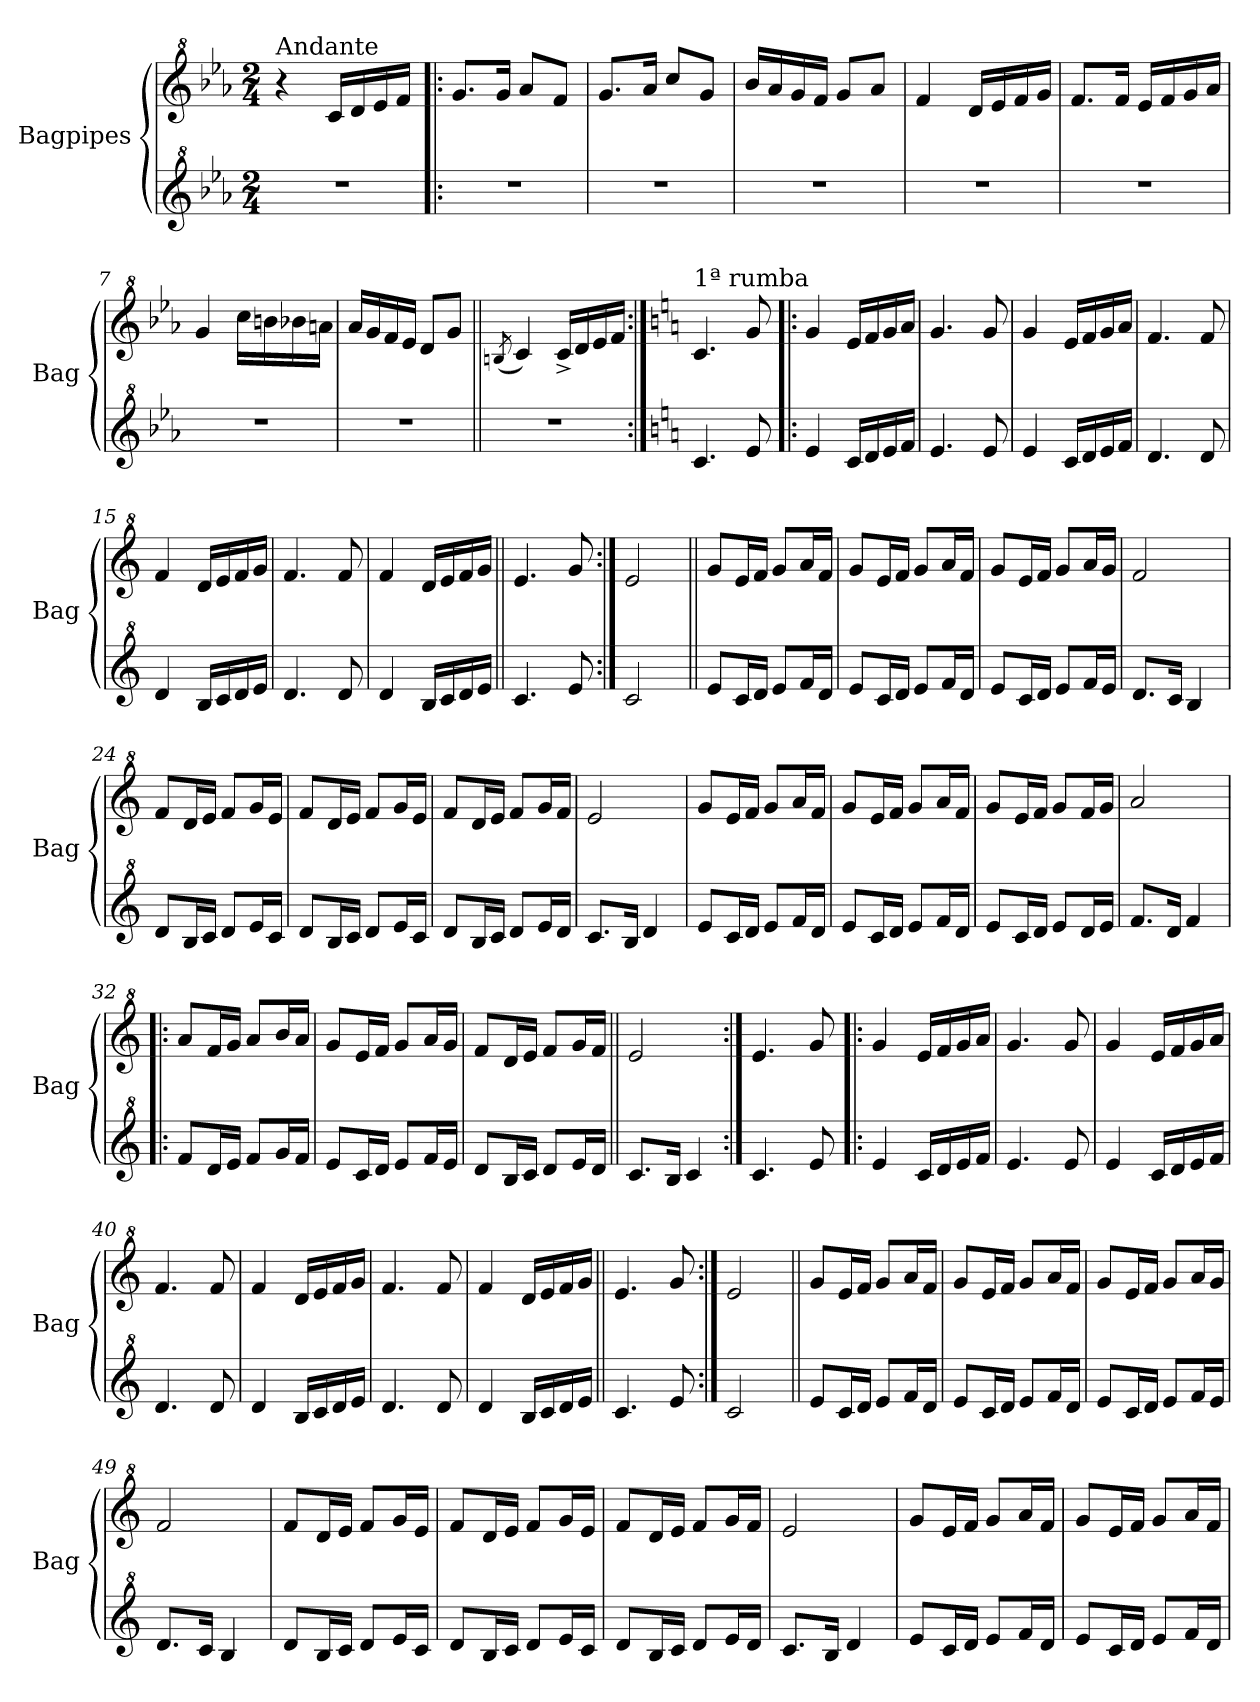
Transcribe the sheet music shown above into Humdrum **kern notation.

**kern	**kern
*part2	*part1
*staff2	*staff1
*I"Bagpipes	*I"Bagpipes
*I'Bag	*I'Bag
*clefG^2	*clefG^2
*k[b-e-a-]	*k[b-e-a-]
*E-:	*E-:
*M2/4	*M2/4
=1	=1
!	!LO:TX:a:t=Andante
2r	4r
.	16cc/LL
.	16dd/
.	16ee-/
.	16ff/JJ
=2!|:	=2!|:
2r	8.gg/L
.	16gg/Jk
.	8aa-/L
.	8ff/J
=3	=3
2r	8.gg/L
.	16aa-/Jk
.	8ccc/L
.	8gg/J
=4	=4
2r	16bb-/LL
.	16aa-/
.	16gg/
.	16ff/JJ
.	8gg/L
.	8aa-/J
=5	=5
2r	4ff/
.	16dd/LL
.	16ee-/
.	16ff/
.	16gg/JJ
=6	=6
2r	8.ff/L
.	16ff/Jk
.	16ee-/LL
.	16ff/
.	16gg/
.	16aa-/JJ
!!LO:LB:g=z
=7	=7
2r	4gg/
.	16ccc\LL
.	16bbn\
.	16bb-X\
.	16aan\JJ
=8	=8
2r	16aa-/LL
.	16gg/
.	16ff/
.	16ee-/JJ
.	8dd/L
.	8gg/J
=9||	=9||
.	(8qbn/
2r	4cc/)
.	16cc^/LL
.	16dd/
.	16ee-/
.	16ff/JJ
=10:|!	=10:|!
*k[]	*k[]
*C:	*C:
!	!LO:TX:a:t=1ª rumba
4.cc/	4.cc/
8ee/	8gg/
=11!|:	=11!|:
4ee/	4gg/
16cc/LL	16ee/LL
16dd/	16ff/
16ee/	16gg/
16ff/JJ	16aa/JJ
=12	=12
4.ee/	4.gg/
8ee/	8gg/
=13	=13
4ee/	4gg/
16cc/LL	16ee/LL
16dd/	16ff/
16ee/	16gg/
16ff/JJ	16aa/JJ
!!LO:LB:g=z
=14	=14
4.dd/	4.ff/
8dd/	8ff/
=15	=15
4dd/	4ff/
16b/LL	16dd/LL
16cc/	16ee/
16dd/	16ff/
16ee/JJ	16gg/JJ
=16	=16
4.dd/	4.ff/
8dd/	8ff/
=17	=17
4dd/	4ff/
16b/LL	16dd/LL
16cc/	16ee/
16dd/	16ff/
16ee/JJ	16gg/JJ
=18||	=18||
4.cc/	4.ee/
8ee/	8gg/
=19:|!	=19:|!
2cc/	2ee/
=20||	=20||
8ee/L	8gg/L
16cc/L	16ee/L
16dd/JJ	16ff/JJ
8ee/L	8gg/L
16ff/L	16aa/L
16dd/JJ	16ff/JJ
=21	=21
8ee/L	8gg/L
16cc/L	16ee/L
16dd/JJ	16ff/JJ
8ee/L	8gg/L
16ff/L	16aa/L
16dd/JJ	16ff/JJ
!!LO:LB:g=z
=22	=22
8ee/L	8gg/L
16cc/L	16ee/L
16dd/JJ	16ff/JJ
8ee/L	8gg/L
16ff/L	16aa/L
16ee/JJ	16gg/JJ
=23	=23
8.dd/L	2ff/
16cc/Jk	.
4b/	.
=24	=24
8dd/L	8ff/L
16b/L	16dd/L
16cc/JJ	16ee/JJ
8dd/L	8ff/L
16ee/L	16gg/L
16cc/JJ	16ee/JJ
=25	=25
8dd/L	8ff/L
16b/L	16dd/L
16cc/JJ	16ee/JJ
8dd/L	8ff/L
16ee/L	16gg/L
16cc/JJ	16ee/JJ
=26	=26
8dd/L	8ff/L
16b/L	16dd/L
16cc/JJ	16ee/JJ
8dd/L	8ff/L
16ee/L	16gg/L
16dd/JJ	16ff/JJ
=27	=27
8.cc/L	2ee/
16b/Jk	.
4dd/	.
=28	=28
8ee/L	8gg/L
16cc/L	16ee/L
16dd/JJ	16ff/JJ
8ee/L	8gg/L
16ff/L	16aa/L
16dd/JJ	16ff/JJ
!!LO:LB:g=z
=29	=29
8ee/L	8gg/L
16cc/L	16ee/L
16dd/JJ	16ff/JJ
8ee/L	8gg/L
16ff/L	16aa/L
16dd/JJ	16ff/JJ
=30	=30
8ee/L	8gg/L
16cc/L	16ee/L
16dd/JJ	16ff/JJ
8ee/L	8gg/L
16dd/L	16ff/L
16ee/JJ	16gg/JJ
=31	=31
8.ff/L	2aa/
16dd/Jk	.
4ff/	.
=32!|:	=32!|:
8ff/L	8aa/L
16dd/L	16ff/L
16ee/JJ	16gg/JJ
8ff/L	8aa/L
16gg/L	16bb/L
16ff/JJ	16aa/JJ
=33	=33
8ee/L	8gg/L
16cc/L	16ee/L
16dd/JJ	16ff/JJ
8ee/L	8gg/L
16ff/L	16aa/L
16ee/JJ	16gg/JJ
=34	=34
8dd/L	8ff/L
16b/L	16dd/L
16cc/JJ	16ee/JJ
8dd/L	8ff/L
16ee/L	16gg/L
16dd/JJ	16ff/JJ
=35||	=35||
8.cc/L	2ee/
16b/Jk	.
4cc/	.
!!LO:PB:g=z
=36:|!	=36:|!
4.cc/	4.ee/
8ee/	8gg/
=37!|:	=37!|:
4ee/	4gg/
16cc/LL	16ee/LL
16dd/	16ff/
16ee/	16gg/
16ff/JJ	16aa/JJ
=38	=38
4.ee/	4.gg/
8ee/	8gg/
=39	=39
4ee/	4gg/
16cc/LL	16ee/LL
16dd/	16ff/
16ee/	16gg/
16ff/JJ	16aa/JJ
=40	=40
4.dd/	4.ff/
8dd/	8ff/
=41	=41
4dd/	4ff/
16b/LL	16dd/LL
16cc/	16ee/
16dd/	16ff/
16ee/JJ	16gg/JJ
=42	=42
4.dd/	4.ff/
8dd/	8ff/
=43	=43
4dd/	4ff/
16b/LL	16dd/LL
16cc/	16ee/
16dd/	16ff/
16ee/JJ	16gg/JJ
=44||	=44||
4.cc/	4.ee/
8ee/	8gg/
=45:|!	=45:|!
2cc/	2ee/
!!LO:LB:g=z
=46||	=46||
8ee/L	8gg/L
16cc/L	16ee/L
16dd/JJ	16ff/JJ
8ee/L	8gg/L
16ff/L	16aa/L
16dd/JJ	16ff/JJ
=47	=47
8ee/L	8gg/L
16cc/L	16ee/L
16dd/JJ	16ff/JJ
8ee/L	8gg/L
16ff/L	16aa/L
16dd/JJ	16ff/JJ
=48	=48
8ee/L	8gg/L
16cc/L	16ee/L
16dd/JJ	16ff/JJ
8ee/L	8gg/L
16ff/L	16aa/L
16ee/JJ	16gg/JJ
=49	=49
8.dd/L	2ff/
16cc/Jk	.
4b/	.
=50	=50
8dd/L	8ff/L
16b/L	16dd/L
16cc/JJ	16ee/JJ
8dd/L	8ff/L
16ee/L	16gg/L
16cc/JJ	16ee/JJ
=51	=51
8dd/L	8ff/L
16b/L	16dd/L
16cc/JJ	16ee/JJ
8dd/L	8ff/L
16ee/L	16gg/L
16cc/JJ	16ee/JJ
=52	=52
8dd/L	8ff/L
16b/L	16dd/L
16cc/JJ	16ee/JJ
8dd/L	8ff/L
16ee/L	16gg/L
16dd/JJ	16ff/JJ
!!LO:LB:g=z
=53	=53
8.cc/L	2ee/
16b/Jk	.
4dd/	.
=54	=54
8ee/L	8gg/L
16cc/L	16ee/L
16dd/JJ	16ff/JJ
8ee/L	8gg/L
16ff/L	16aa/L
16dd/JJ	16ff/JJ
=55	=55
8ee/L	8gg/L
16cc/L	16ee/L
16dd/JJ	16ff/JJ
8ee/L	8gg/L
16ff/L	16aa/L
16dd/JJ	16ff/JJ
=	=
*-	*-
